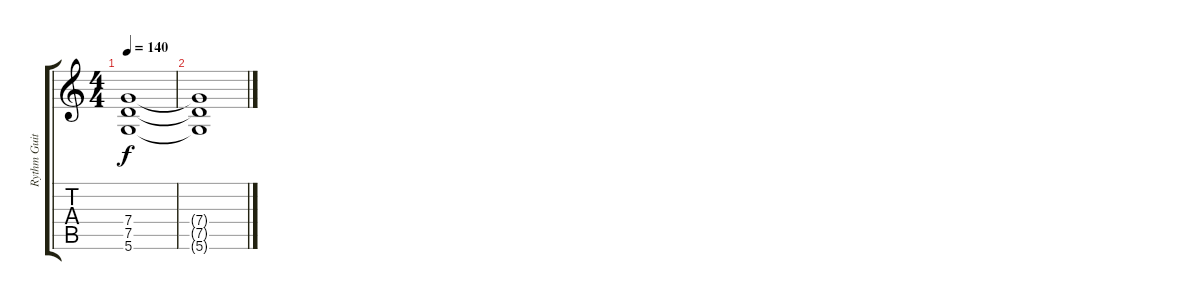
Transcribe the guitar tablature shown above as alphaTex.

\track ("Rythm Guitar" "Rythm Guit") {instrument overdrivenguitar}
\staff {score tabs}
\tuning (D4 A3 F3 C3 G2 D2) {hide}
\ts (4 4)
\tempo 140
\clef g2
\ks c
(7.4{t} 7.5{t} 5.6{t}).1{dy f} |
(7.4{t} 7.5{t} 5.6{t}).1
